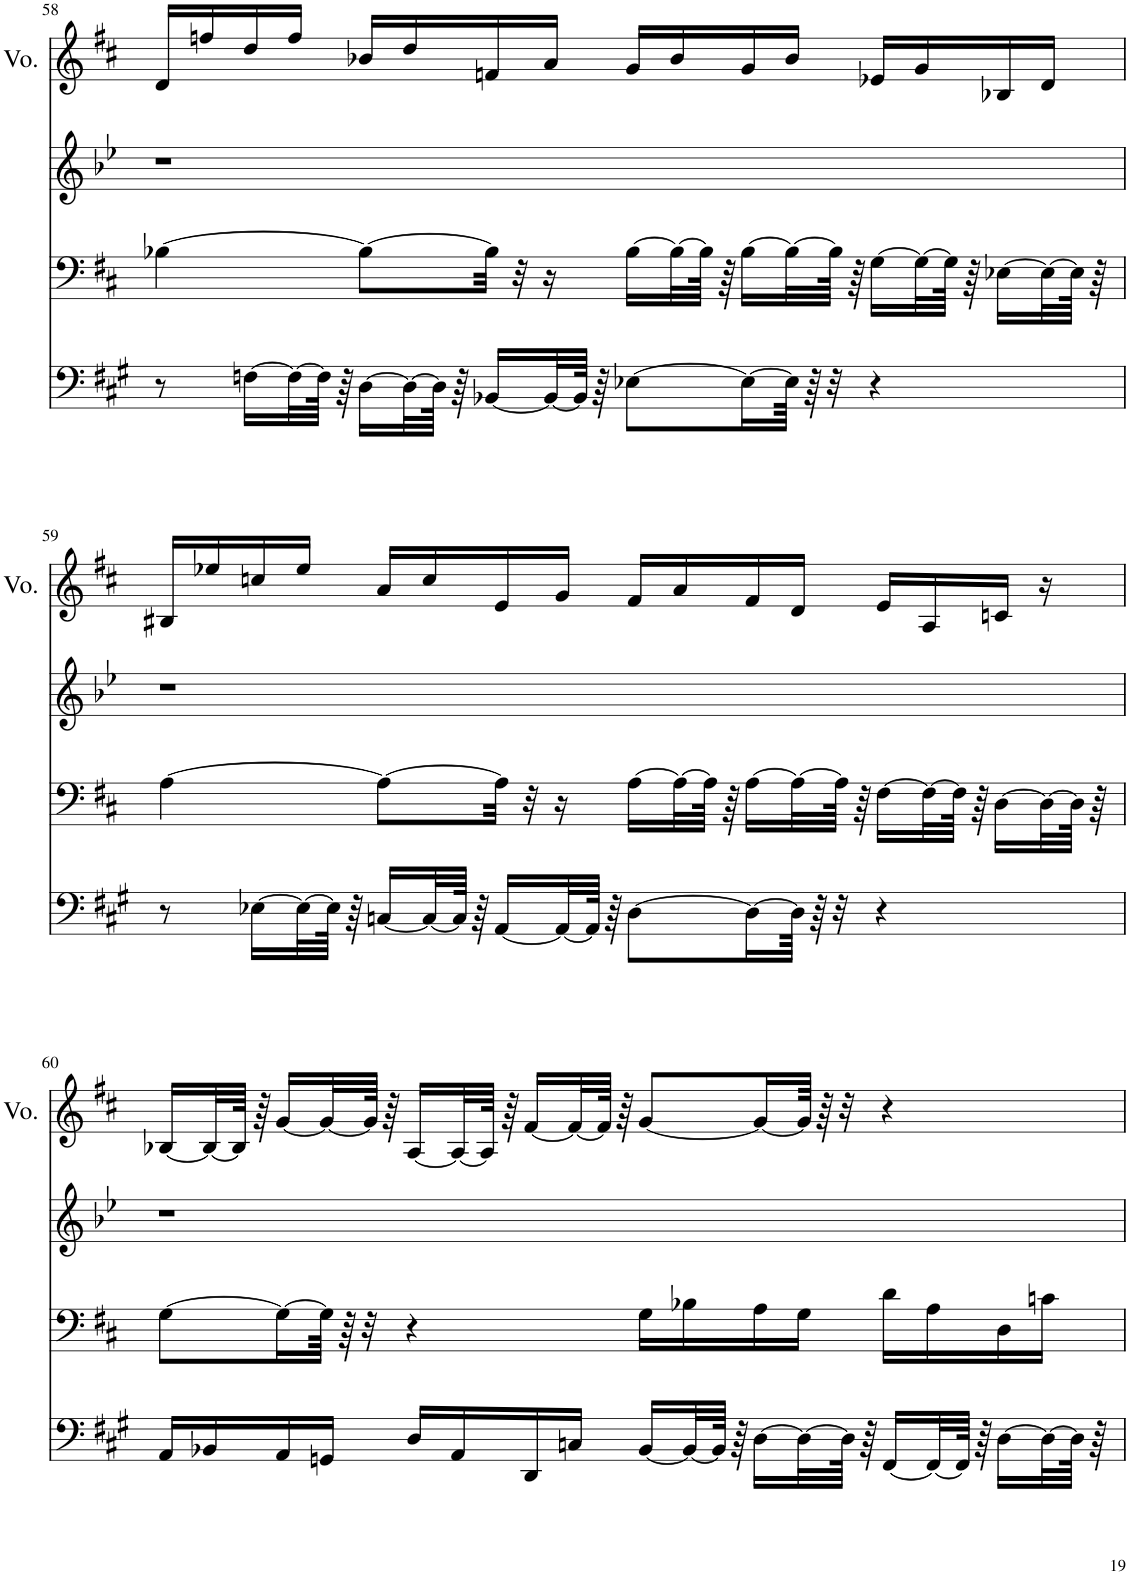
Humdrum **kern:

**kern	**kern	**kern	**kern
*part4	*part3	*part2	*part1
*staff4	*staff3	*staff2	*staff1
*I"Organ	*I"Organ	*I"Organ	*I"Voice
*	*	*	*I'Vo.
!!LO:PB:g=z
*clefF4	*clefF4	*clefG2	*clefG2
*Trd7c12	*	*	*
*k[f#c#g#]	*k[f#c#]	*k[b-e-]	*k[f#c#]
*M4/4	*M4/4	*M4/4	*M4/4
=58	=58	=58	=58
8r	[4B-X\	1r	16d/LL
.	.	.	16ffn/
[16Fn\LL	.	.	16dd/
32F\L_	.	.	16ff/JJ
64F\JJJk]	.	.	.
64r	.	.	.
[16D\LL	8B-\L_	.	16b-X/LL
32D\L_	.	.	16dd/
64D\JJJk]	.	.	.
64r	.	.	.
[16BB-X/LL	32B-\Jkk]	.	16fn/
.	32r	.	.
32BB-/L_	16r	.	16a/JJ
64BB-/JJJk]	.	.	.
64r	.	.	.
[8E-X\L	[16B-\LL	.	16g/LL
.	32B-\L_	.	16b-/
.	64B-\JJJk]	.	.
.	64r	.	.
16E-\L_	[16B-\LL	.	16g/
64E-\JJkk]	32B-\L_	.	16b-/JJ
64r	.	.	.
32r	64B-\JJJk]	.	.
.	64r	.	.
4r	[16G\LL	.	16e-X/LL
.	32G\L_	.	16g/
.	64G\JJJk]	.	.
.	64r	.	.
.	[16E-X\LL	.	16B-X/
.	32E-\L_	.	16d/JJ
.	64E-\JJJk]	.	.
.	64r	.	.
!!LO:LB:g=z
=59	=59	=59	=59
8r	[4A\	1r	16B#X/LL
.	.	.	16ee-X/
[16E-X\LL	.	.	16ccn/
32E-\L_	.	.	16ee-/JJ
64E-\JJJk]	.	.	.
64r	.	.	.
[16Cn/LL	8A\L_	.	16a/LL
32C/L_	.	.	16cc/
64C/JJJk]	.	.	.
64r	.	.	.
[16AA/LL	32A\Jkk]	.	16e/
.	32r	.	.
32AA/L_	16r	.	16g/JJ
64AA/JJJk]	.	.	.
64r	.	.	.
[8D\L	[16A\LL	.	16f#/LL
.	32A\L_	.	16a/
.	64A\JJJk]	.	.
.	64r	.	.
16D\L_	[16A\LL	.	16f#/
64D\JJkk]	32A\L_	.	16d/JJ
64r	.	.	.
32r	64A\JJJk]	.	.
.	64r	.	.
4r	[16F#\LL	.	16e/LL
.	32F#\L_	.	16A/
.	64F#\JJJk]	.	.
.	64r	.	.
.	[16D\LL	.	16cn/JJ
.	32D\L_	.	16r
.	64D\JJJk]	.	.
.	64r	.	.
!!LO:LB:g=z
=60	=60	=60	=60
16AA/LL	[8G\L	1r	[16B-X/LL
16BB-X/	.	.	32B-/L_
.	.	.	64B-/JJJk]
.	.	.	64r
16AA/	16G\L_	.	[16g/LL
16GGn/JJ	64G\JJkk]	.	32g/L_
.	64r	.	.
.	32r	.	64g/JJJk]
.	.	.	64r
16D/LL	4r	.	[16A/LL
16AA/	.	.	32A/L_
.	.	.	64A/JJJk]
.	.	.	64r
16DD/	.	.	[16f#/LL
16Cn/JJ	.	.	32f#/L_
.	.	.	64f#/JJJk]
.	.	.	64r
[16BB-/LL	16G\LL	.	[8g/L
32BB-/L_	16B-X\	.	.
64BB-/JJJk]	.	.	.
64r	.	.	.
[16D\LL	16A\	.	16g/L_
32D\L_	16G\JJ	.	64g/JJkk]
.	.	.	64r
64D\JJJk]	.	.	32r
64r	.	.	.
[16FF#/LL	16d\LL	.	4r
32FF#/L_	16A\	.	.
64FF#/JJJk]	.	.	.
64r	.	.	.
[16D\LL	16D\	.	.
32D\L_	16cn\JJ	.	.
64D\JJJk]	.	.	.
64r	.	.	.
=	=	=	=
*-	*-	*-	*-
